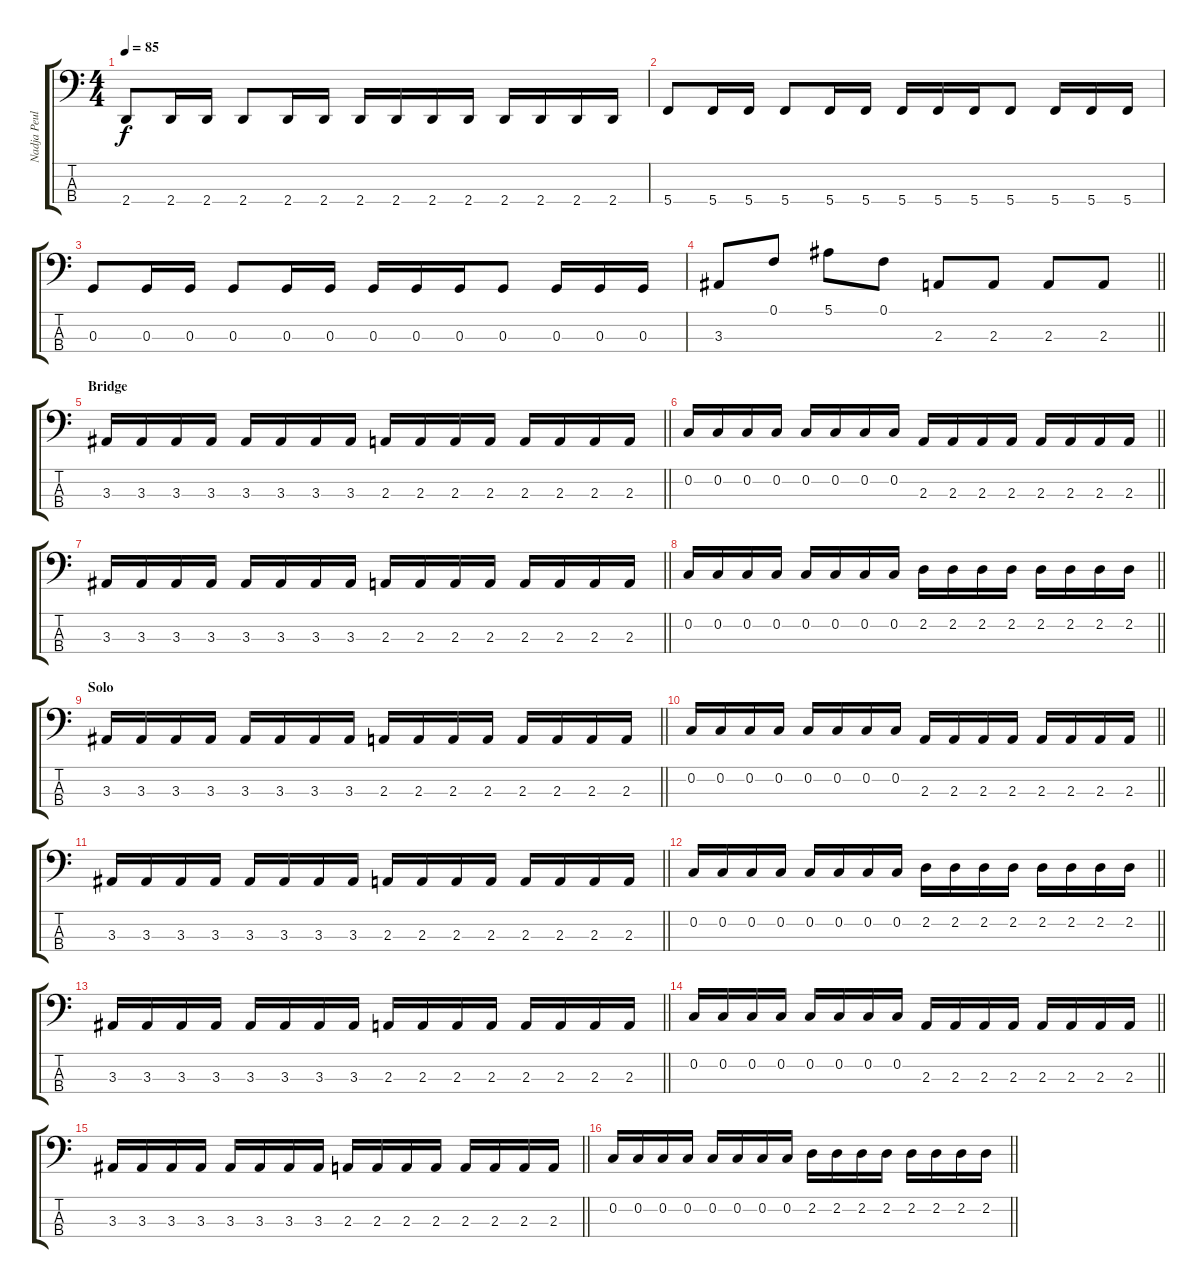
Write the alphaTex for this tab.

\track ("Nadja Peulen" "Nadja Peul") {instrument electricbassfinger}
\staff {score tabs}
\tuning (F2 C2 G1 C1) {hide}
\ts (4 4)
\tempo 85
\clef f4
\ks c
2.4.8{dy f} 2.4.16 2.4.16 2.4.8 2.4.16 2.4.16 2.4.16 2.4.16 2.4.16 2.4.16 2.4.16 2.4.16 2.4.16 2.4.16 |
5.4.8 5.4.16 5.4.16 5.4.8 5.4.16 5.4.16 5.4.16 5.4.16 5.4.16 5.4.8 5.4.16 5.4.16 5.4.16 |
0.3.8 0.3.16 0.3.16 0.3.8 0.3.16 0.3.16 0.3.16 0.3.16 0.3.16 0.3.8 0.3.16 0.3.16 0.3.16 |
\barLineRight lightlight
3.3.8 0.1.8 5.1.8 0.1.8 2.3.8 2.3.8 2.3.8 2.3.8 |
\section ("" "Bridge")
\barLineRight lightlight
3.3.16 3.3.16 3.3.16 3.3.16 3.3.16 3.3.16 3.3.16 3.3.16 2.3.16 2.3.16 2.3.16 2.3.16 2.3.16 2.3.16 2.3.16 2.3.16 |
\barLineRight lightlight
0.2.16 0.2.16 0.2.16 0.2.16 0.2.16 0.2.16 0.2.16 0.2.16 2.3.16 2.3.16 2.3.16 2.3.16 2.3.16 2.3.16 2.3.16 2.3.16 |
\barLineRight lightlight
3.3.16 3.3.16 3.3.16 3.3.16 3.3.16 3.3.16 3.3.16 3.3.16 2.3.16 2.3.16 2.3.16 2.3.16 2.3.16 2.3.16 2.3.16 2.3.16 |
\barLineRight lightlight
0.2.16 0.2.16 0.2.16 0.2.16 0.2.16 0.2.16 0.2.16 0.2.16 2.2.16 2.2.16 2.2.16 2.2.16 2.2.16 2.2.16 2.2.16 2.2.16 |
\section ("" "Solo")
\barLineRight lightlight
3.3.16 3.3.16 3.3.16 3.3.16 3.3.16 3.3.16 3.3.16 3.3.16 2.3.16 2.3.16 2.3.16 2.3.16 2.3.16 2.3.16 2.3.16 2.3.16 |
\barLineRight lightlight
0.2.16 0.2.16 0.2.16 0.2.16 0.2.16 0.2.16 0.2.16 0.2.16 2.3.16 2.3.16 2.3.16 2.3.16 2.3.16 2.3.16 2.3.16 2.3.16 |
\barLineRight lightlight
3.3.16 3.3.16 3.3.16 3.3.16 3.3.16 3.3.16 3.3.16 3.3.16 2.3.16 2.3.16 2.3.16 2.3.16 2.3.16 2.3.16 2.3.16 2.3.16 |
\barLineRight lightlight
0.2.16 0.2.16 0.2.16 0.2.16 0.2.16 0.2.16 0.2.16 0.2.16 2.2.16 2.2.16 2.2.16 2.2.16 2.2.16 2.2.16 2.2.16 2.2.16 |
\barLineRight lightlight
3.3.16 3.3.16 3.3.16 3.3.16 3.3.16 3.3.16 3.3.16 3.3.16 2.3.16 2.3.16 2.3.16 2.3.16 2.3.16 2.3.16 2.3.16 2.3.16 |
\barLineRight lightlight
0.2.16 0.2.16 0.2.16 0.2.16 0.2.16 0.2.16 0.2.16 0.2.16 2.3.16 2.3.16 2.3.16 2.3.16 2.3.16 2.3.16 2.3.16 2.3.16 |
\barLineRight lightlight
3.3.16 3.3.16 3.3.16 3.3.16 3.3.16 3.3.16 3.3.16 3.3.16 2.3.16 2.3.16 2.3.16 2.3.16 2.3.16 2.3.16 2.3.16 2.3.16 |
\barLineRight lightlight
0.2.16 0.2.16 0.2.16 0.2.16 0.2.16 0.2.16 0.2.16 0.2.16 2.2.16 2.2.16 2.2.16 2.2.16 2.2.16 2.2.16 2.2.16 2.2.16
